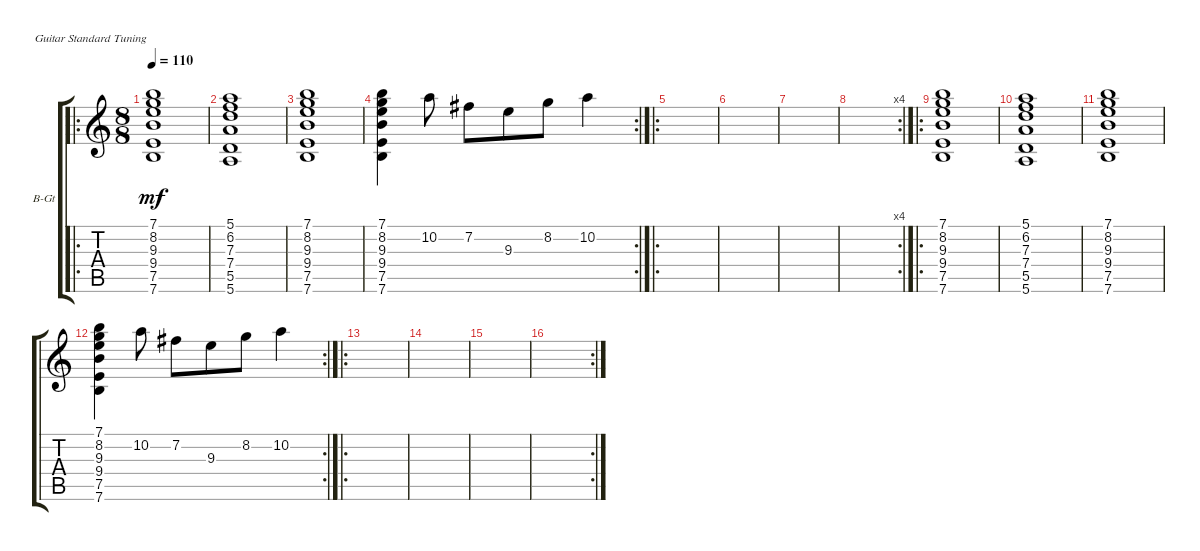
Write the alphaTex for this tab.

\bracketExtendMode groupsimilarinstruments
\firstSystemTrackNameOrientation horizontal
\otherSystemsTrackNameOrientation horizontal
\track ("Вульф(Clean)" "В-Gt") {instrument electricguitarclean}
\staff {score tabs}
\tuning (E4 B3 G3 D3 A2 E2)
\ro
\ts (8 8)
\tempo 110
\clef g2
\ks c
(7.5 9.4 9.3 8.2 7.1 7.6).1{dy mf} |
(5.5 7.4 7.3 6.2 5.1 5.6).1 |
(7.5 9.4 9.3 8.2 7.1 7.6).1 |
\rc 2
(7.5 9.4 9.3 8.2 7.1 7.6).4 10.2.8 7.2.8 9.3.8 8.2.8 10.2.4 |
\ro
|
|
|
\rc 4
|
\ro
(7.5 9.4 9.3 8.2 7.1 7.6).1 |
(5.5 7.4 7.3 6.2 5.1 5.6).1 |
(7.5 9.4 9.3 8.2 7.1 7.6).1 |
\rc 2
(7.5 9.4 9.3 8.2 7.1 7.6).4 10.2.8 7.2.8 9.3.8 8.2.8 10.2.4 |
\ro
|
|
|
\rc 2
